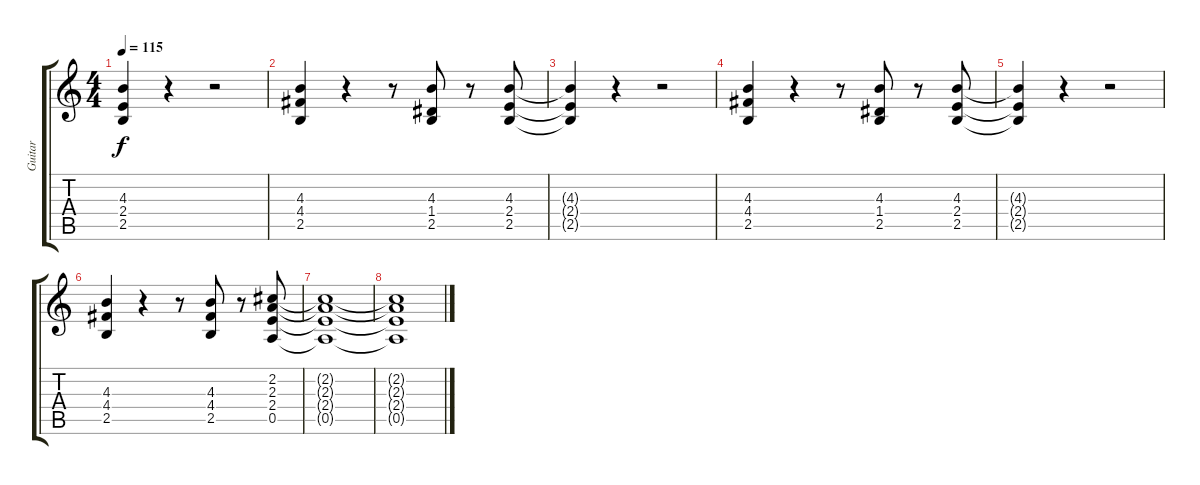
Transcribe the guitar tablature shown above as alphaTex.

\track ("Guitar" "Guitar") {instrument distortionguitar}
\staff {score tabs}
\tuning (E4 B3 G3 D3 A2 E2) {hide}
\ts (4 4)
\tempo 115
\clef g2
\ks c
(4.3{t} 2.4{t} 2.5{t}).4{dy f} r.4 r.2 |
(4.3 4.4 2.5).4 r.4 r.8 (4.3 1.4 2.5).8 r.8 (4.3 2.4 2.5).8 |
(4.3{t} 2.4{t} 2.5{t}).4 r.4 r.2 |
(4.3 4.4 2.5).4 r.4 r.8 (4.3 1.4 2.5).8 r.8 (4.3 2.4 2.5).8 |
(4.3{t} 2.4{t} 2.5{t}).4 r.4 r.2 |
(4.3 4.4 2.5).4 r.4 r.8 (4.3 4.4 2.5).8 r.8 (2.2 2.3 2.4 0.5).8 |
(2.2{t} 2.3{t} 2.4{t} 0.5{t}).1 |
(2.2{t} 2.3{t} 2.4{t} 0.5{t}).1{volume 8}
